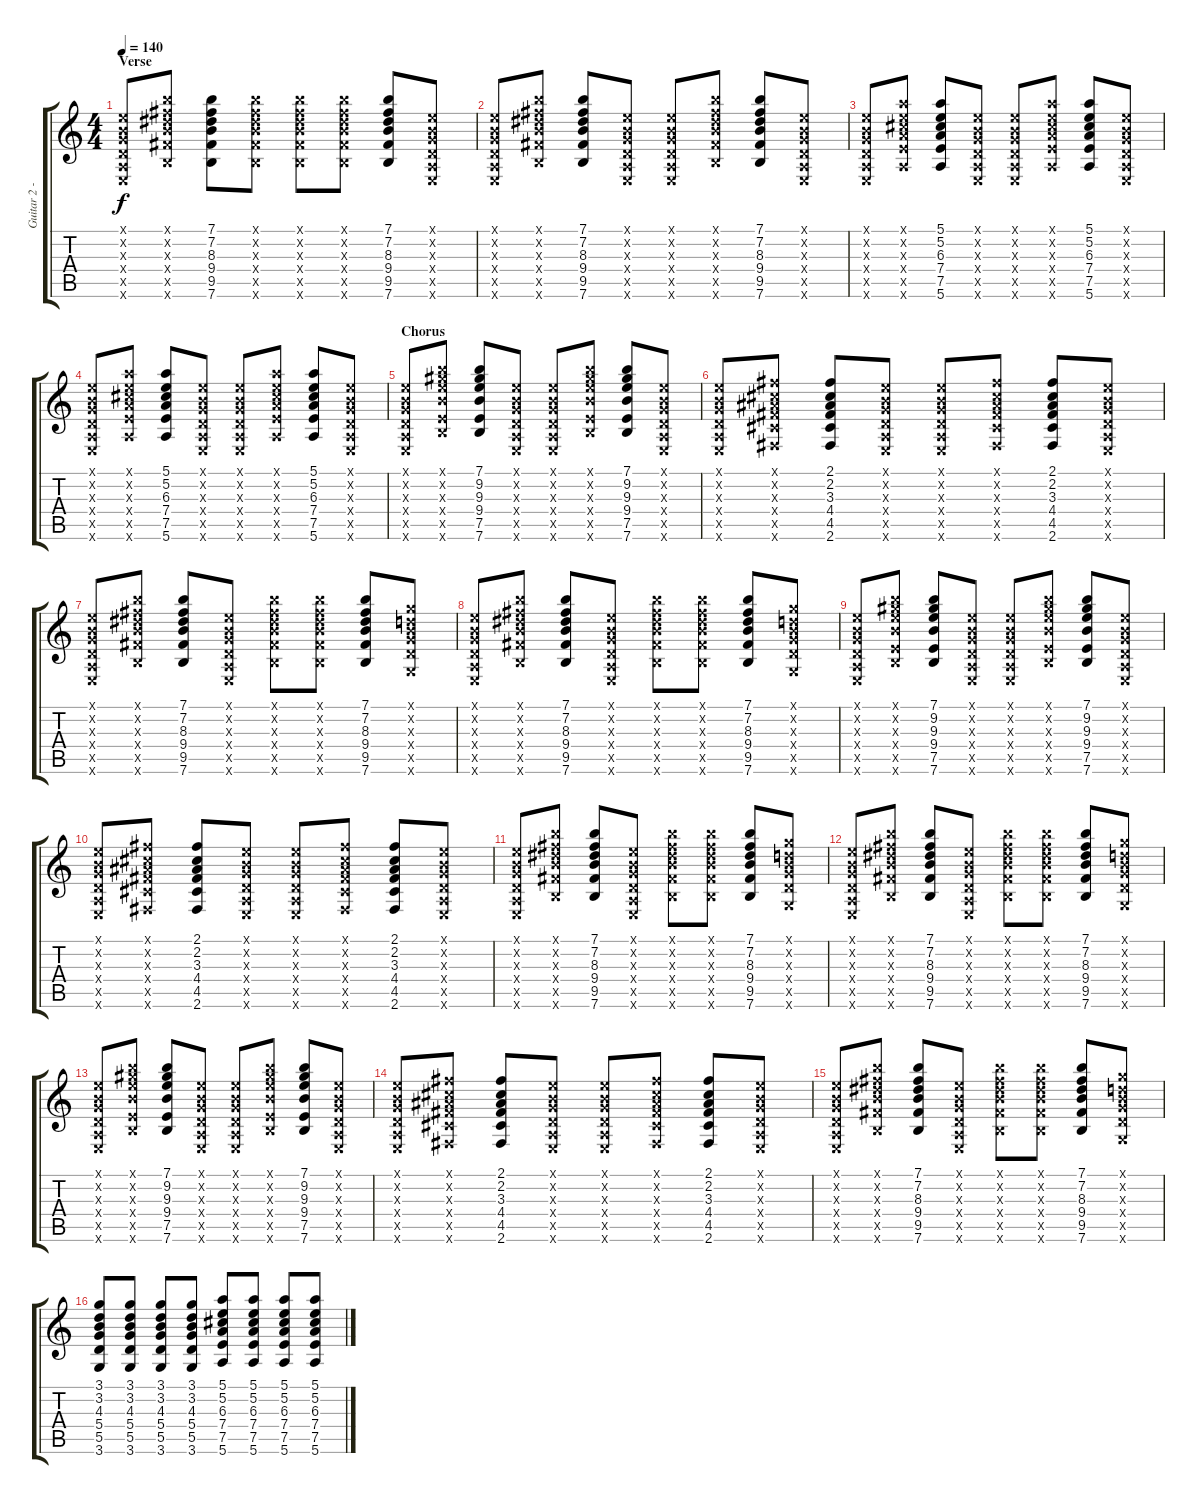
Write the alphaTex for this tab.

\track ("Guitar 2 - Erik" "Guitar 2 -") {instrument overdrivenguitar}
\staff {score tabs}
\tuning (E4 B3 G3 D3 A2 E2) {hide}
\ts (4 4)
\section ("" "Verse")
\tempo 140
\clef g2
\ks c
(0.1{x} 0.2{x} 0.3{x} 0.4{x} 0.5{x} 0.6{x}).8{dy f} (7.1{x} 7.2{x} 8.3{x} 9.4{x} 9.5{x} 7.6{x}).8 (7.1 7.2 8.3 9.4 9.5 7.6).8 (7.1{x} 7.2{x} 8.3{x} 9.4{x} 9.5{x} 7.6{x}).8 (7.1{x} 7.2{x} 8.3{x} 9.4{x} 9.5{x} 7.6{x}).8 (7.1{x} 7.2{x} 8.3{x} 9.4{x} 9.5{x} 7.6{x}).8 (7.1 7.2 8.3 9.4 9.5 7.6).8 (0.1{x} 0.2{x} 0.3{x} 0.4{x} 0.5{x} 0.6{x}).8 |
(0.1{x} 0.2{x} 0.3{x} 0.4{x} 0.5{x} 0.6{x}).8 (7.1{x} 7.2{x} 8.3{x} 9.4{x} 9.5{x} 7.6{x}).8 (7.1 7.2 8.3 9.4 9.5 7.6).8 (0.1{x} 0.2{x} 0.3{x} 0.4{x} 0.5{x} 0.6{x}).8 (0.1{x} 0.2{x} 0.3{x} 0.4{x} 0.5{x} 0.6{x}).8 (7.1{x} 7.2{x} 8.3{x} 9.4{x} 9.5{x} 7.6{x}).8 (7.1 7.2 8.3 9.4 9.5 7.6).8 (0.1{x} 0.2{x} 0.3{x} 0.4{x} 0.5{x} 0.6{x}).8 |
(0.1{x} 0.2{x} 0.3{x} 0.4{x} 0.5{x} 0.6{x}).8 (5.1{x} 5.2{x} 6.3{x} 7.4{x} 7.5{x} 5.6{x}).8 (5.1 5.2 6.3 7.4 7.5 5.6).8 (0.1{x} 0.2{x} 0.3{x} 0.4{x} 0.5{x} 0.6{x}).8 (0.1{x} 0.2{x} 0.3{x} 0.4{x} 0.5{x} 0.6{x}).8 (5.1{x} 5.2{x} 6.3{x} 7.4{x} 7.5{x} 5.6{x}).8 (5.1 5.2 6.3 7.4 7.5 5.6).8 (0.1{x} 0.2{x} 0.3{x} 0.4{x} 0.5{x} 0.6{x}).8 |
(0.1{x} 0.2{x} 0.3{x} 0.4{x} 0.5{x} 0.6{x}).8 (5.1{x} 5.2{x} 6.3{x} 7.4{x} 7.5{x} 5.6{x}).8 (5.1 5.2 6.3 7.4 7.5 5.6).8 (0.1{x} 0.2{x} 0.3{x} 0.4{x} 0.5{x} 0.6{x}).8 (0.1{x} 0.2{x} 0.3{x} 0.4{x} 0.5{x} 0.6{x}).8 (5.1{x} 5.2{x} 6.3{x} 7.4{x} 7.5{x} 5.6{x}).8 (5.1 5.2 6.3 7.4 7.5 5.6).8 (0.1{x} 0.2{x} 0.3{x} 0.4{x} 0.5{x} 0.6{x}).8 |
\section ("" "Chorus")
(0.1{x} 0.2{x} 0.3{x} 0.4{x} 0.5{x} 0.6{x}).8 (7.1{x} 9.2{x} 9.3{x} 9.4{x} 7.5{x} 7.6{x}).8 (7.1 9.2 9.3 9.4 7.5 7.6).8 (0.1{x} 0.2{x} 0.3{x} 0.4{x} 0.5{x} 0.6{x}).8 (0.1{x} 0.2{x} 0.3{x} 0.4{x} 0.5{x} 0.6{x}).8 (7.1{x} 9.2{x} 9.3{x} 9.4{x} 7.5{x} 7.6{x}).8 (7.1 9.2 9.3 9.4 7.5 7.6).8 (0.1{x} 0.2{x} 0.3{x} 0.4{x} 0.5{x} 0.6{x}).8 |
(0.1{x} 0.2{x} 0.3{x} 0.4{x} 0.5{x} 0.6{x}).8 (2.1{x} 2.2{x} 3.3{x} 4.4{x} 4.5{x} 2.6{x}).8 (2.1 2.2 3.3 4.4 4.5 2.6).8 (0.1{x} 0.2{x} 0.3{x} 0.4{x} 0.5{x} 0.6{x}).8 (0.1{x} 0.2{x} 0.3{x} 0.4{x} 0.5{x} 0.6{x}).8 (2.1{x} 2.2{x} 3.3{x} 4.4{x} 4.5{x} 2.6{x}).8 (2.1 2.2 3.3 4.4 4.5 2.6).8 (0.1{x} 0.2{x} 0.3{x} 0.4{x} 0.5{x} 0.6{x}).8 |
(0.1{x} 0.2{x} 0.3{x} 0.4{x} 0.5{x} 0.6{x}).8 (7.1{x} 7.2{x} 8.3{x} 9.4{x} 9.5{x} 7.6{x}).8 (7.1 7.2 8.3 9.4 9.5 7.6).8 (0.1{x} 0.2{x} 0.3{x} 0.4{x} 0.5{x} 0.6{x}).8 (7.1{x} 7.2{x} 8.3{x} 9.4{x} 9.5{x} 7.6{x}).8 (7.1{x} 7.2{x} 8.3{x} 9.4{x} 9.5{x} 7.6{x}).8 (7.1 7.2 8.3 9.4 9.5 7.6).8 (3.1{x} 3.2{x} 4.3{x} 5.4{x} 5.5{x} 3.6{x}).8 |
(0.1{x} 0.2{x} 0.3{x} 0.4{x} 0.5{x} 0.6{x}).8 (7.1{x} 7.2{x} 8.3{x} 9.4{x} 9.5{x} 7.6{x}).8 (7.1 7.2 8.3 9.4 9.5 7.6).8 (0.1{x} 0.2{x} 0.3{x} 0.4{x} 0.5{x} 0.6{x}).8 (7.1{x} 7.2{x} 8.3{x} 9.4{x} 9.5{x} 7.6{x}).8 (7.1{x} 7.2{x} 8.3{x} 9.4{x} 9.5{x} 7.6{x}).8 (7.1 7.2 8.3 9.4 9.5 7.6).8 (3.1{x} 3.2{x} 4.3{x} 5.4{x} 5.5{x} 3.6{x}).8 |
(0.1{x} 0.2{x} 0.3{x} 0.4{x} 0.5{x} 0.6{x}).8 (7.1{x} 9.2{x} 9.3{x} 9.4{x} 7.5{x} 7.6{x}).8 (7.1 9.2 9.3 9.4 7.5 7.6).8 (0.1{x} 0.2{x} 0.3{x} 0.4{x} 0.5{x} 0.6{x}).8 (0.1{x} 0.2{x} 0.3{x} 0.4{x} 0.5{x} 0.6{x}).8 (7.1{x} 9.2{x} 9.3{x} 9.4{x} 7.5{x} 7.6{x}).8 (7.1 9.2 9.3 9.4 7.5 7.6).8 (0.1{x} 0.2{x} 0.3{x} 0.4{x} 0.5{x} 0.6{x}).8 |
(0.1{x} 0.2{x} 0.3{x} 0.4{x} 0.5{x} 0.6{x}).8 (2.1{x} 2.2{x} 3.3{x} 4.4{x} 4.5{x} 2.6{x}).8 (2.1 2.2 3.3 4.4 4.5 2.6).8 (0.1{x} 0.2{x} 0.3{x} 0.4{x} 0.5{x} 0.6{x}).8 (0.1{x} 0.2{x} 0.3{x} 0.4{x} 0.5{x} 0.6{x}).8 (2.1{x} 2.2{x} 3.3{x} 4.4{x} 4.5{x} 2.6{x}).8 (2.1 2.2 3.3 4.4 4.5 2.6).8 (0.1{x} 0.2{x} 0.3{x} 0.4{x} 0.5{x} 0.6{x}).8 |
(0.1{x} 0.2{x} 0.3{x} 0.4{x} 0.5{x} 0.6{x}).8 (7.1{x} 7.2{x} 8.3{x} 9.4{x} 9.5{x} 7.6{x}).8 (7.1 7.2 8.3 9.4 9.5 7.6).8 (0.1{x} 0.2{x} 0.3{x} 0.4{x} 0.5{x} 0.6{x}).8 (7.1{x} 7.2{x} 8.3{x} 9.4{x} 9.5{x} 7.6{x}).8 (7.1{x} 7.2{x} 8.3{x} 9.4{x} 9.5{x} 7.6{x}).8 (7.1 7.2 8.3 9.4 9.5 7.6).8 (3.1{x} 3.2{x} 4.3{x} 5.4{x} 5.5{x} 3.6{x}).8 |
(0.1{x} 0.2{x} 0.3{x} 0.4{x} 0.5{x} 0.6{x}).8 (7.1{x} 7.2{x} 8.3{x} 9.4{x} 9.5{x} 7.6{x}).8 (7.1 7.2 8.3 9.4 9.5 7.6).8 (0.1{x} 0.2{x} 0.3{x} 0.4{x} 0.5{x} 0.6{x}).8 (7.1{x} 7.2{x} 8.3{x} 9.4{x} 9.5{x} 7.6{x}).8 (7.1{x} 7.2{x} 8.3{x} 9.4{x} 9.5{x} 7.6{x}).8 (7.1 7.2 8.3 9.4 9.5 7.6).8 (3.1{x} 3.2{x} 4.3{x} 5.4{x} 5.5{x} 3.6{x}).8 |
(0.1{x} 0.2{x} 0.3{x} 0.4{x} 0.5{x} 0.6{x}).8 (7.1{x} 9.2{x} 9.3{x} 9.4{x} 7.5{x} 7.6{x}).8 (7.1 9.2 9.3 9.4 7.5 7.6).8 (0.1{x} 0.2{x} 0.3{x} 0.4{x} 0.5{x} 0.6{x}).8 (0.1{x} 0.2{x} 0.3{x} 0.4{x} 0.5{x} 0.6{x}).8 (7.1{x} 9.2{x} 9.3{x} 9.4{x} 7.5{x} 7.6{x}).8 (7.1 9.2 9.3 9.4 7.5 7.6).8 (0.1{x} 0.2{x} 0.3{x} 0.4{x} 0.5{x} 0.6{x}).8 |
(0.1{x} 0.2{x} 0.3{x} 0.4{x} 0.5{x} 0.6{x}).8 (2.1{x} 2.2{x} 3.3{x} 4.4{x} 4.5{x} 2.6{x}).8 (2.1 2.2 3.3 4.4 4.5 2.6).8 (0.1{x} 0.2{x} 0.3{x} 0.4{x} 0.5{x} 0.6{x}).8 (0.1{x} 0.2{x} 0.3{x} 0.4{x} 0.5{x} 0.6{x}).8 (2.1{x} 2.2{x} 3.3{x} 4.4{x} 4.5{x} 2.6{x}).8 (2.1 2.2 3.3 4.4 4.5 2.6).8 (0.1{x} 0.2{x} 0.3{x} 0.4{x} 0.5{x} 0.6{x}).8 |
(0.1{x} 0.2{x} 0.3{x} 0.4{x} 0.5{x} 0.6{x}).8 (7.1{x} 7.2{x} 8.3{x} 9.4{x} 9.5{x} 7.6{x}).8 (7.1 7.2 8.3 9.4 9.5 7.6).8 (0.1{x} 0.2{x} 0.3{x} 0.4{x} 0.5{x} 0.6{x}).8 (7.1{x} 7.2{x} 8.3{x} 9.4{x} 9.5{x} 7.6{x}).8 (7.1{x} 7.2{x} 8.3{x} 9.4{x} 9.5{x} 7.6{x}).8 (7.1 7.2 8.3 9.4 9.5 7.6).8 (3.1{x} 3.2{x} 4.3{x} 5.4{x} 5.5{x} 3.6{x}).8 |
(3.1 3.2 4.3 5.4 5.5 3.6).8 (3.1 3.2 4.3 5.4 5.5 3.6).8 (3.1 3.2 4.3 5.4 5.5 3.6).8 (3.1 3.2 4.3 5.4 5.5 3.6).8 (5.1 5.2 6.3 7.4 7.5 5.6).8 (5.1 5.2 6.3 7.4 7.5 5.6).8 (5.1 5.2 6.3 7.4 7.5 5.6).8 (5.1 5.2 6.3 7.4 7.5 5.6).8
